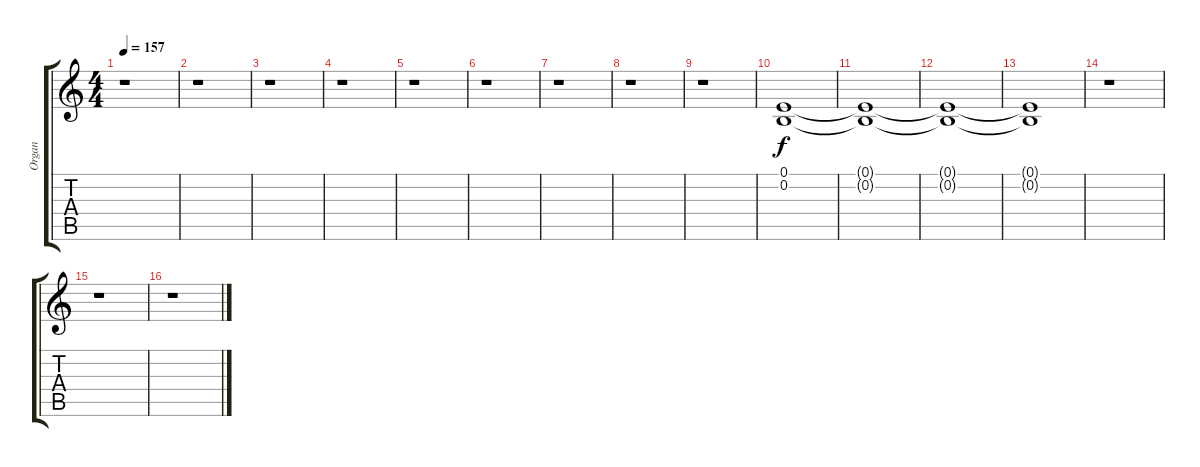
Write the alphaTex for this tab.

\track ("Organ" "Organ") {instrument drawbarorgan}
\staff {score tabs}
\tuning (E4 B3 G3 D3 A2 E2) {hide}
\ts (4 4)
\tempo 157
\clef g2
\ks c
r.1{dy f} |
r.1 |
r.1 |
r.1 |
r.1 |
r.1 |
r.1 |
r.1 |
r.1 |
(0.1 0.2).1 |
(0.1{t} 0.2{t}).1 |
(0.1{t} 0.2{t}).1 |
(0.1{t} 0.2{t}).1 |
r.1 |
r.1 |
r.1
